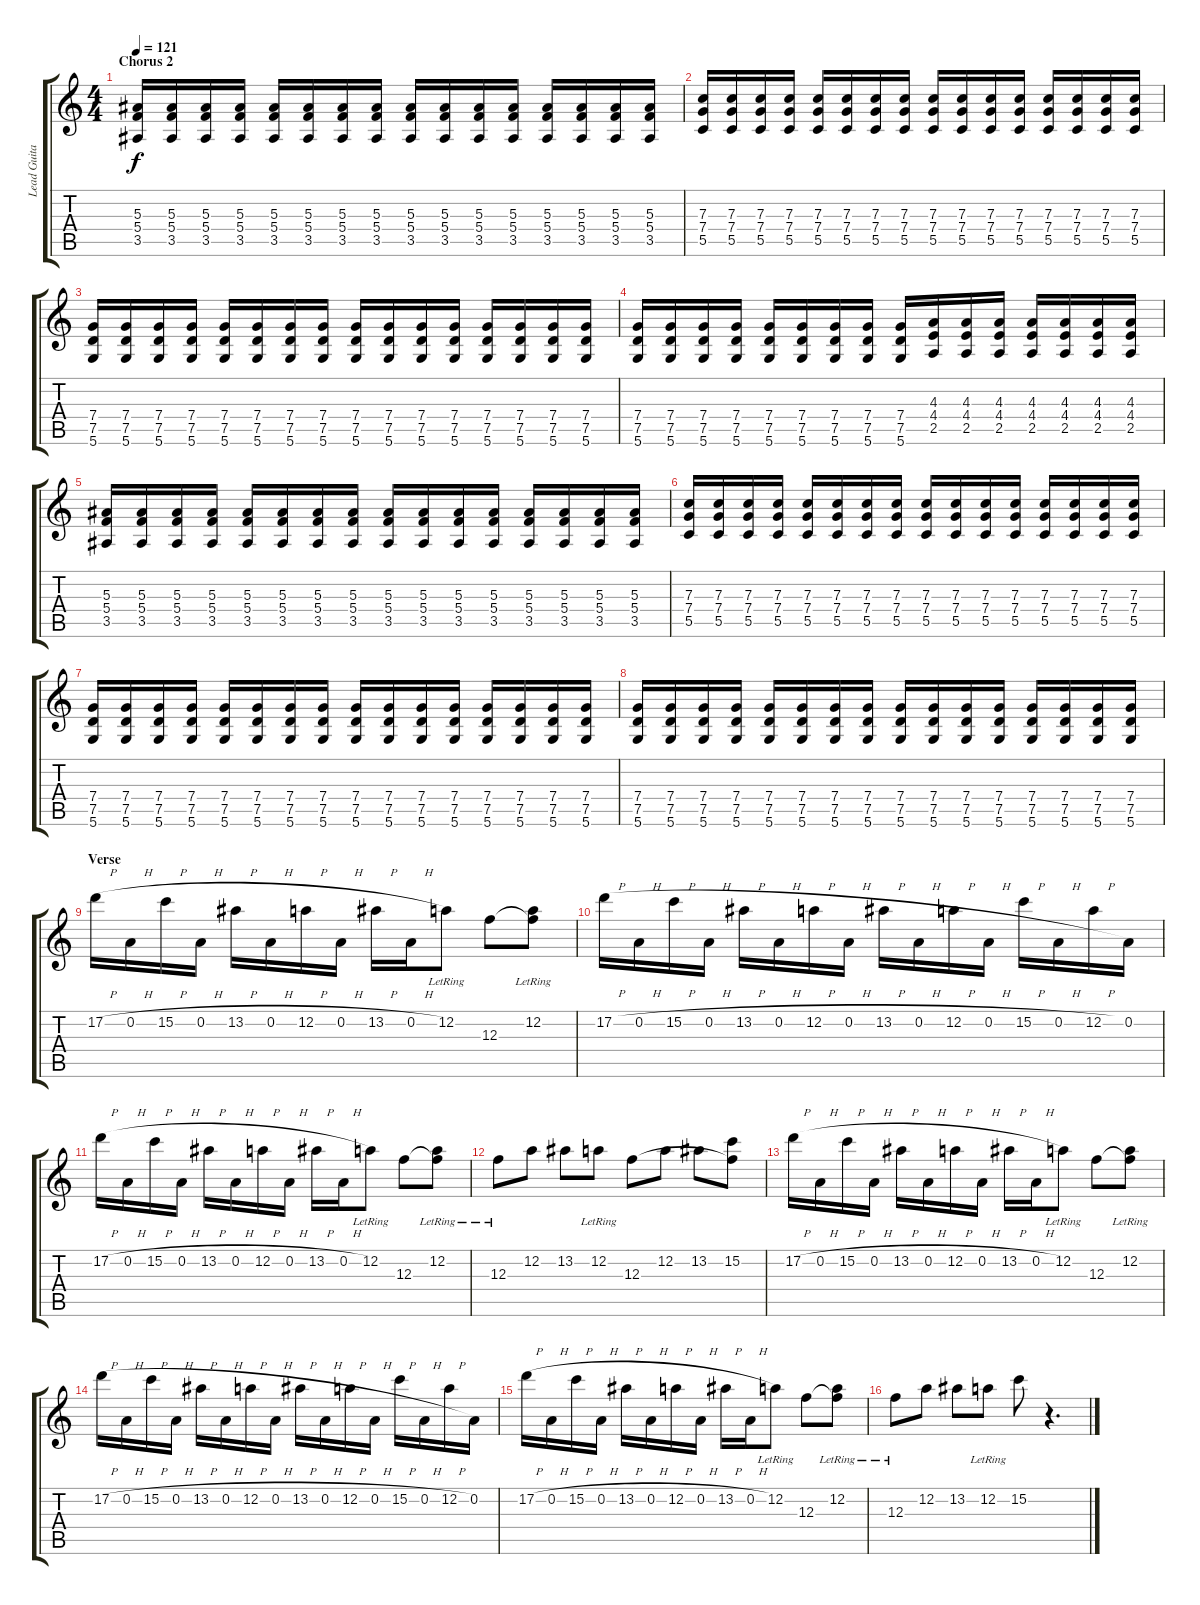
\track ("Lead Guitar" "Lead Guita") {instrument distortionguitar}
\staff {score tabs}
\tuning (D4 A3 F3 C3 G2 D2) {hide}
\ts (4 4)
\section ("" "Chorus 2")
\tempo 121
\clef g2
\ks c
(5.3 5.4 3.5).16{dy f} (5.3 5.4 3.5).16 (5.3 5.4 3.5).16 (5.3 5.4 3.5).16 (5.3 5.4 3.5).16 (5.3 5.4 3.5).16 (5.3 5.4 3.5).16 (5.3 5.4 3.5).16 (5.3 5.4 3.5).16 (5.3 5.4 3.5).16 (5.3 5.4 3.5).16 (5.3 5.4 3.5).16 (5.3 5.4 3.5).16 (5.3 5.4 3.5).16 (5.3 5.4 3.5).16 (5.3 5.4 3.5).16 |
(7.3 7.4 5.5).16 (7.3 7.4 5.5).16 (7.3 7.4 5.5).16 (7.3 7.4 5.5).16 (7.3 7.4 5.5).16 (7.3 7.4 5.5).16 (7.3 7.4 5.5).16 (7.3 7.4 5.5).16 (7.3 7.4 5.5).16 (7.3 7.4 5.5).16 (7.3 7.4 5.5).16 (7.3 7.4 5.5).16 (7.3 7.4 5.5).16 (7.3 7.4 5.5).16 (7.3 7.4 5.5).16 (7.3 7.4 5.5).16 |
(7.4 7.5 5.6).16 (7.4 7.5 5.6).16 (7.4 7.5 5.6).16 (7.4 7.5 5.6).16 (7.4 7.5 5.6).16 (7.4 7.5 5.6).16 (7.4 7.5 5.6).16 (7.4 7.5 5.6).16 (7.4 7.5 5.6).16 (7.4 7.5 5.6).16 (7.4 7.5 5.6).16 (7.4 7.5 5.6).16 (7.4 7.5 5.6).16 (7.4 7.5 5.6).16 (7.4 7.5 5.6).16 (7.4 7.5 5.6).16 |
(7.4 7.5 5.6).16 (7.4 7.5 5.6).16 (7.4 7.5 5.6).16 (7.4 7.5 5.6).16 (7.4 7.5 5.6).16 (7.4 7.5 5.6).16 (7.4 7.5 5.6).16 (7.4 7.5 5.6).16 (7.4 7.5 5.6).16 (4.3 4.4 2.5).16 (4.3 4.4 2.5).16 (4.3 4.4 2.5).16 (4.3 4.4 2.5).16 (4.3 4.4 2.5).16 (4.3 4.4 2.5).16 (4.3 4.4 2.5).16 |
(5.3 5.4 3.5).16 (5.3 5.4 3.5).16 (5.3 5.4 3.5).16 (5.3 5.4 3.5).16 (5.3 5.4 3.5).16 (5.3 5.4 3.5).16 (5.3 5.4 3.5).16 (5.3 5.4 3.5).16 (5.3 5.4 3.5).16 (5.3 5.4 3.5).16 (5.3 5.4 3.5).16 (5.3 5.4 3.5).16 (5.3 5.4 3.5).16 (5.3 5.4 3.5).16 (5.3 5.4 3.5).16 (5.3 5.4 3.5).16 |
(7.3 7.4 5.5).16 (7.3 7.4 5.5).16 (7.3 7.4 5.5).16 (7.3 7.4 5.5).16 (7.3 7.4 5.5).16 (7.3 7.4 5.5).16 (7.3 7.4 5.5).16 (7.3 7.4 5.5).16 (7.3 7.4 5.5).16 (7.3 7.4 5.5).16 (7.3 7.4 5.5).16 (7.3 7.4 5.5).16 (7.3 7.4 5.5).16 (7.3 7.4 5.5).16 (7.3 7.4 5.5).16 (7.3 7.4 5.5).16 |
(7.4 7.5 5.6).16 (7.4 7.5 5.6).16 (7.4 7.5 5.6).16 (7.4 7.5 5.6).16 (7.4 7.5 5.6).16 (7.4 7.5 5.6).16 (7.4 7.5 5.6).16 (7.4 7.5 5.6).16 (7.4 7.5 5.6).16 (7.4 7.5 5.6).16 (7.4 7.5 5.6).16 (7.4 7.5 5.6).16 (7.4 7.5 5.6).16 (7.4 7.5 5.6).16 (7.4 7.5 5.6).16 (7.4 7.5 5.6).16 |
(7.4 7.5 5.6).16 (7.4 7.5 5.6).16 (7.4 7.5 5.6).16 (7.4 7.5 5.6).16 (7.4 7.5 5.6).16 (7.4 7.5 5.6).16 (7.4 7.5 5.6).16 (7.4 7.5 5.6).16 (7.4 7.5 5.6).16 (7.4 7.5 5.6).16 (7.4 7.5 5.6).16 (7.4 7.5 5.6).16 (7.4 7.5 5.6).16 (7.4 7.5 5.6).16 (7.4 7.5 5.6).16 (7.4 7.5 5.6).16 |
\section ("" "Verse")
17.2{h}.16 0.2{h}.16 15.2{h}.16 0.2{h}.16 13.2{h}.16 0.2{h}.16 12.2{h}.16 0.2{h}.16 13.2{h}.16 0.2{h}.16 12.2{lr}.8 12.3.8 (12.2{lr} 12.3{t}).8 |
17.2{h}.16 0.2{h}.16 15.2{h}.16 0.2{h}.16 13.2{h}.16 0.2{h}.16 12.2{h}.16 0.2{h}.16 13.2{h}.16 0.2{h}.16 12.2{h}.16 0.2{h}.16 15.2{h}.16 0.2{h}.16 12.2{h}.16 0.2.16 |
17.2{h}.16 0.2{h}.16 15.2{h}.16 0.2{h}.16 13.2{h}.16 0.2{h}.16 12.2{h}.16 0.2{h}.16 13.2{h}.16 0.2{h}.16 12.2{lr}.8 12.3.8 (12.2{lr} 12.3{t}).8 |
12.3{lr}.8 12.2.8 13.2.8 12.2{lr}.8 12.3.8 12.2.8 13.2.8 (15.2 12.3{t}).8 |
17.2{h}.16 0.2{h}.16 15.2{h}.16 0.2{h}.16 13.2{h}.16 0.2{h}.16 12.2{h}.16 0.2{h}.16 13.2{h}.16 0.2{h}.16 12.2{lr}.8 12.3.8 (12.2{lr} 12.3{t}).8 |
17.2{h}.16 0.2{h}.16 15.2{h}.16 0.2{h}.16 13.2{h}.16 0.2{h}.16 12.2{h}.16 0.2{h}.16 13.2{h}.16 0.2{h}.16 12.2{h}.16 0.2{h}.16 15.2{h}.16 0.2{h}.16 12.2{h}.16 0.2.16 |
17.2{h}.16 0.2{h}.16 15.2{h}.16 0.2{h}.16 13.2{h}.16 0.2{h}.16 12.2{h}.16 0.2{h}.16 13.2{h}.16 0.2{h}.16 12.2{lr}.8 12.3.8 (12.2{lr} 12.3{t}).8 |
12.3{lr}.8 12.2.8 13.2.8 12.2{lr}.8 15.2.8 r.4{d}
